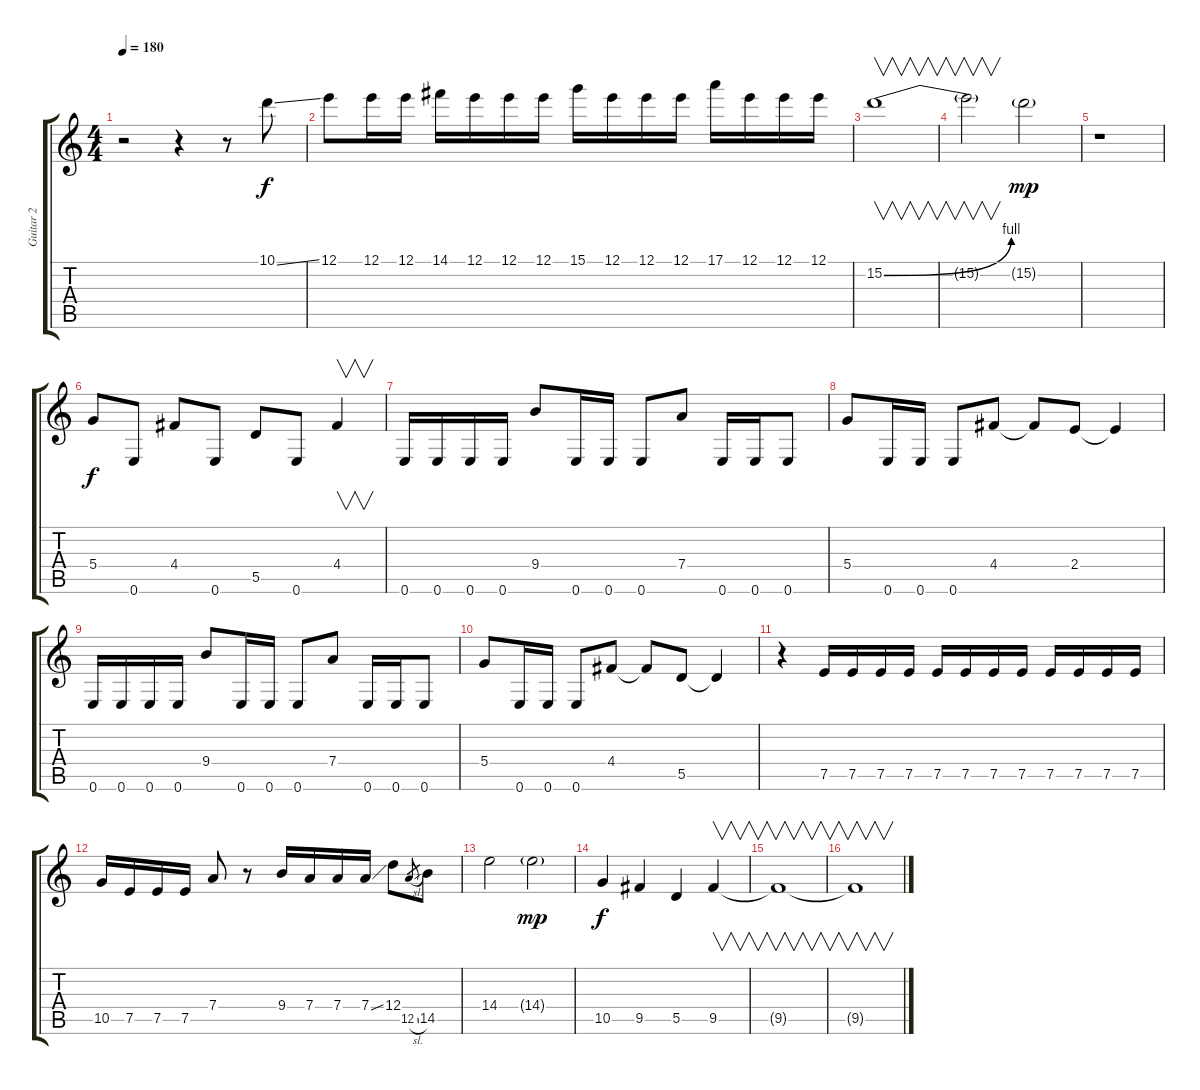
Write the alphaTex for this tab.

\track ("Guitar 2" "Guitar 2") {instrument distortionguitar}
\staff {score tabs}
\tuning (E4 B3 G3 D3 A2 E2) {hide}
\ts (4 4)
\tempo 180
\clef g2
\ks c
r.2{dy f} r.4 r.8 10.1{ss}.8 |
12.1.8 12.1.16 12.1.16 14.1.16 12.1.16 12.1.16 12.1.16 15.1.16 12.1.16 12.1.16 12.1.16 17.1.16 12.1.16 12.1.16 12.1.16 |
15.2{be (bend 0 0 60 4)}.1{v} |
15.2{t}.2{v} 15.2{g}.2{dy mp} |
r.1 |
5.4.8{dy f} 0.6.8 4.4.8 0.6.8 5.5.8 0.6.8 4.4.4{v} |
0.6.16 0.6.16 0.6.16 0.6.16 9.4.8 0.6.16 0.6.16 0.6.8 7.4.8 0.6.16 0.6.16 0.6.8 |
5.4.8 0.6.16 0.6.16 0.6.8 4.4.8 4.4{t}.8 2.4.8 2.4{t}.4 |
0.6.16 0.6.16 0.6.16 0.6.16 9.4.8 0.6.16 0.6.16 0.6.8 7.4.8 0.6.16 0.6.16 0.6.8 |
5.4.8 0.6.16 0.6.16 0.6.8 4.4.8 4.4{t}.8 5.5.8 5.5{t}.4 |
r.4 7.5.16 7.5.16 7.5.16 7.5.16 7.5.16 7.5.16 7.5.16 7.5.16 7.5.16 7.5.16 7.5.16 7.5.16 |
10.5.16 7.5.16 7.5.16 7.5.16 7.4.8 r.8 9.4.16 7.4.16 7.4.16 7.4{ss}.16 12.4.8 12.5{sl}.8{gr} 14.5.8 |
14.4.2 14.4{g}.2{dy mp} |
10.5.4{dy f} 9.5.4 5.5.4 9.5.4{v} |
9.5{t}.1{v} |
9.5{t}.1{v}
